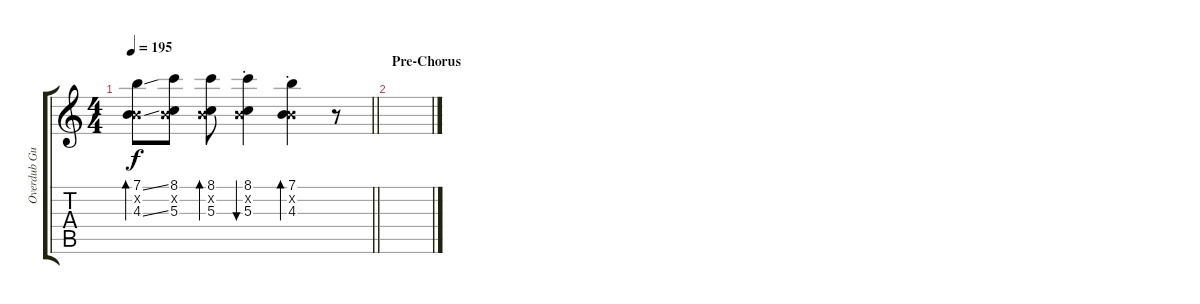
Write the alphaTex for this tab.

\track ("Overdub Guitar 2" "Overdub Gu") {instrument acousticguitarsteel}
\staff {score tabs}
\tuning (E4 B3 G3 D3 A2 E2) {hide}
\ts (4 4)
\tempo 195
\clef g2
\barLineRight lightlight
\ks c
(7.1{ss} 0.2{x} 4.3{ss}).8{bd 60 dy f volume 8} (8.1 0.2{x} 5.3).8 (8.1 0.2{x} 5.3).8{bd 60} (8.1{st} 0.2{x} 5.3{st}).4{bu 60} (7.1{st} 0.2{x} 4.3{st}).4{bd 60} r.8{volume 9} |
\section ("" "Pre-Chorus")
